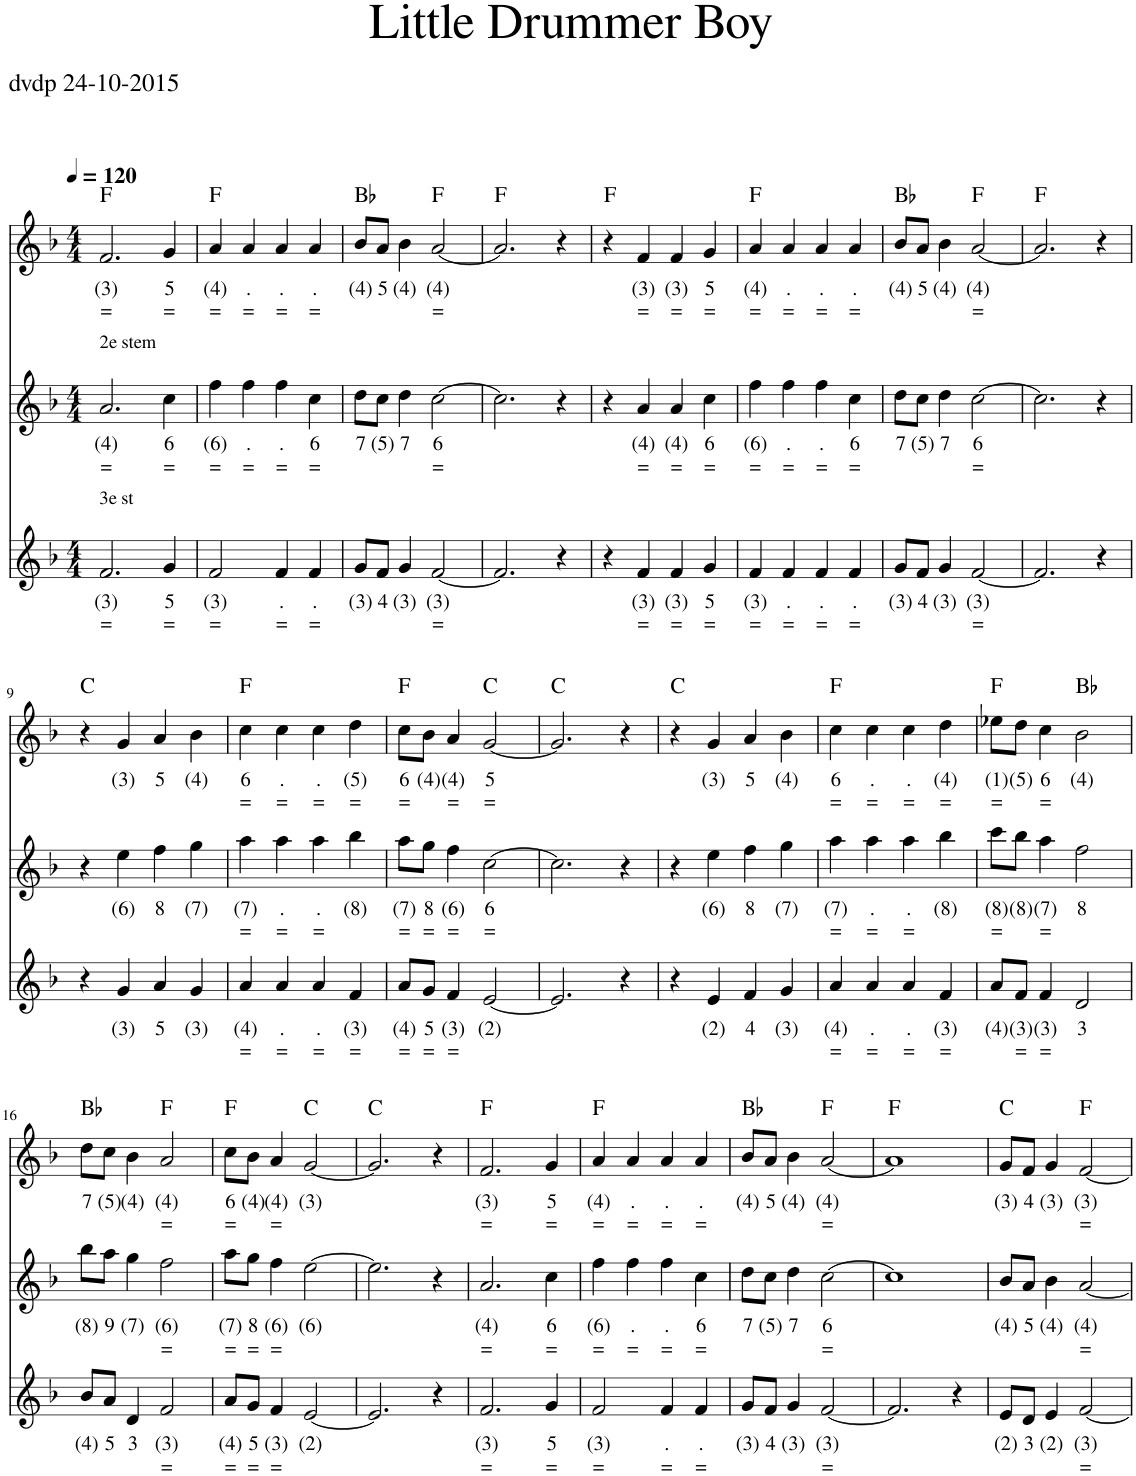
**kern	**text	**text	**kern	**text	**text	**kern	**text	**text	**harte
*part3	*part3	*part3	*part2	*part2	*part2	*part1	*part1	*part1	*part1
*staff3	*staff3	*staff3	*staff2	*staff2	*staff2	*staff1	*staff1	*staff1	*
*I"Stem	*	*	*I"Stem	*	*	*I"Stem	*	*	*
*clefG2	*	*	*clefG2	*	*	*clefG2	*	*	*
*k[b-]	*	*	*k[b-]	*	*	*k[b-]	*	*	*
*M4/4	*	*	*M4/4	*	*	*M4/4	*	*	*
*MM120	*	*	*MM120	*	*	*MM120	*	*	*
=1	=1	=1	=1	=1	=1	=1	=1	=1	=1
!	!	!	!LO:TX:a:t=2e stem	!	!	!	!	!	!
!LO:TX:a:t=3e st	!	!	!	!	!	!	!	!	!
!	!LO:LY:b	!LO:LY:b	!	!LO:LY:b	!LO:LY:b	!	!LO:LY:b	!LO:LY:b	!
2.f/	(3)	=	2.a/	(4)	=	2.f/	(3)	=	F:maj
!	!LO:LY:b	!LO:LY:b	!	!LO:LY:b	!LO:LY:b	!	!LO:LY:b	!LO:LY:b	!
4g/	5	=	4cc\	6	=	4g/	5	=	.
=2	=2	=2	=2	=2	=2	=2	=2	=2	=2
!	!LO:LY:b	!LO:LY:b	!	!LO:LY:b	!LO:LY:b	!	!LO:LY:b	!LO:LY:b	!
2f/	(3)	=	4ff\	(6)	=	4a/	(4)	=	F:maj
!	!	!	!	!LO:LY:b	!LO:LY:b	!	!LO:LY:b	!LO:LY:b	!
.	.	.	4ff\	.	=	4a/	.	=	.
!	!LO:LY:b	!LO:LY:b	!	!LO:LY:b	!LO:LY:b	!	!LO:LY:b	!LO:LY:b	!
4f/	.	=	4ff\	.	=	4a/	.	=	.
!	!LO:LY:b	!LO:LY:b	!	!LO:LY:b	!LO:LY:b	!	!LO:LY:b	!LO:LY:b	!
4f/	.	=	4cc\	6	=	4a/	.	=	.
=3	=3	=3	=3	=3	=3	=3	=3	=3	=3
!	!LO:LY:b	!	!	!LO:LY:b	!	!	!LO:LY:b	!	!
8g/L	(3)	.	8dd\L	7	.	8b-/L	(4)	.	Bb:maj
!	!LO:LY:b	!	!	!LO:LY:b	!	!	!LO:LY:b	!	!
8f/J	4	.	8cc\J	(5)	.	8a/J	5	.	.
!	!LO:LY:b	!	!	!LO:LY:b	!	!	!LO:LY:b	!	!
4g/	(3)	.	4dd\	7	.	4b-\	(4)	.	.
!	!LO:LY:b	!LO:LY:b	!	!LO:LY:b	!LO:LY:b	!	!LO:LY:b	!LO:LY:b	!
[2f/	(3)	=	[2cc\	6	=	[2a/	(4)	=	F:maj
=4	=4	=4	=4	=4	=4	=4	=4	=4	=4
2.f/]	.	.	2.cc\]	.	.	2.a/]	.	.	F:maj
4r	.	.	4r	.	.	4r	.	.	.
=5	=5	=5	=5	=5	=5	=5	=5	=5	=5
4r	.	.	4r	.	.	4r	.	.	F:maj
!	!LO:LY:b	!LO:LY:b	!	!LO:LY:b	!LO:LY:b	!	!LO:LY:b	!LO:LY:b	!
4f/	(3)	=	4a/	(4)	=	4f/	(3)	=	.
!	!LO:LY:b	!LO:LY:b	!	!LO:LY:b	!LO:LY:b	!	!LO:LY:b	!LO:LY:b	!
4f/	(3)	=	4a/	(4)	=	4f/	(3)	=	.
!	!LO:LY:b	!LO:LY:b	!	!LO:LY:b	!LO:LY:b	!	!LO:LY:b	!LO:LY:b	!
4g/	5	=	4cc\	6	=	4g/	5	=	.
=6	=6	=6	=6	=6	=6	=6	=6	=6	=6
!	!LO:LY:b	!LO:LY:b	!	!LO:LY:b	!LO:LY:b	!	!LO:LY:b	!LO:LY:b	!
4f/	(3)	=	4ff\	(6)	=	4a/	(4)	=	F:maj
!	!LO:LY:b	!LO:LY:b	!	!LO:LY:b	!LO:LY:b	!	!LO:LY:b	!LO:LY:b	!
4f/	.	=	4ff\	.	=	4a/	.	=	.
!	!LO:LY:b	!LO:LY:b	!	!LO:LY:b	!LO:LY:b	!	!LO:LY:b	!LO:LY:b	!
4f/	.	=	4ff\	.	=	4a/	.	=	.
!	!LO:LY:b	!LO:LY:b	!	!LO:LY:b	!LO:LY:b	!	!LO:LY:b	!LO:LY:b	!
4f/	.	=	4cc\	6	=	4a/	.	=	.
=7	=7	=7	=7	=7	=7	=7	=7	=7	=7
!	!LO:LY:b	!	!	!LO:LY:b	!	!	!LO:LY:b	!	!
8g/L	(3)	.	8dd\L	7	.	8b-/L	(4)	.	Bb:maj
!	!LO:LY:b	!	!	!LO:LY:b	!	!	!LO:LY:b	!	!
8f/J	4	.	8cc\J	(5)	.	8a/J	5	.	.
!	!LO:LY:b	!	!	!LO:LY:b	!	!	!LO:LY:b	!	!
4g/	(3)	.	4dd\	7	.	4b-\	(4)	.	.
!	!LO:LY:b	!LO:LY:b	!	!LO:LY:b	!LO:LY:b	!	!LO:LY:b	!LO:LY:b	!
[2f/	(3)	=	[2cc\	6	=	[2a/	(4)	=	F:maj
=8	=8	=8	=8	=8	=8	=8	=8	=8	=8
2.f/]	.	.	2.cc\]	.	.	2.a/]	.	.	F:maj
4r	.	.	4r	.	.	4r	.	.	.
!!LO:LB:g=z
=9	=9	=9	=9	=9	=9	=9	=9	=9	=9
4r	.	.	4r	.	.	4r	.	.	C:maj
!	!LO:LY:b	!	!	!LO:LY:b	!	!	!LO:LY:b	!	!
4g/	(3)	.	4ee\	(6)	.	4g/	(3)	.	.
!	!LO:LY:b	!	!	!LO:LY:b	!	!	!LO:LY:b	!	!
4a/	5	.	4ff\	8	.	4a/	5	.	.
!	!LO:LY:b	!	!	!LO:LY:b	!	!	!LO:LY:b	!	!
4g/	(3)	.	4gg\	(7)	.	4b-\	(4)	.	.
=10	=10	=10	=10	=10	=10	=10	=10	=10	=10
!	!LO:LY:b	!LO:LY:b	!	!LO:LY:b	!LO:LY:b	!	!LO:LY:b	!LO:LY:b	!
4a/	(4)	=	4aa\	(7)	=	4cc\	6	=	F:maj
!	!LO:LY:b	!LO:LY:b	!	!LO:LY:b	!LO:LY:b	!	!LO:LY:b	!LO:LY:b	!
4a/	.	=	4aa\	.	=	4cc\	.	=	.
!	!LO:LY:b	!LO:LY:b	!	!LO:LY:b	!LO:LY:b	!	!LO:LY:b	!LO:LY:b	!
4a/	.	=	4aa\	.	=	4cc\	.	=	.
!	!LO:LY:b	!LO:LY:b	!	!LO:LY:b	!	!	!LO:LY:b	!LO:LY:b	!
4f/	(3)	=	4bb-\	(8)	.	4dd\	(5)	=	.
=11	=11	=11	=11	=11	=11	=11	=11	=11	=11
!	!LO:LY:b	!LO:LY:b	!	!LO:LY:b	!LO:LY:b	!	!LO:LY:b	!LO:LY:b	!
8a/L	(4)	=	8aa\L	(7)	=	8cc\L	6	=	F:maj
!	!LO:LY:b	!LO:LY:b	!	!LO:LY:b	!LO:LY:b	!	!LO:LY:b	!	!
8g/J	5	=	8gg\J	8	=	8b-\J	(4)	.	.
!	!LO:LY:b	!LO:LY:b	!	!LO:LY:b	!LO:LY:b	!	!LO:LY:b	!LO:LY:b	!
4f/	(3)	=	4ff\	(6)	=	4a/	(4)	=	.
!	!LO:LY:b	!	!	!LO:LY:b	!LO:LY:b	!	!LO:LY:b	!LO:LY:b	!
[2e/	(2)	.	[2cc\	6	=	[2g/	5	=	C:maj
=12	=12	=12	=12	=12	=12	=12	=12	=12	=12
2.e/]	.	.	2.cc\]	.	.	2.g/]	.	.	C:maj
4r	.	.	4r	.	.	4r	.	.	.
=13	=13	=13	=13	=13	=13	=13	=13	=13	=13
4r	.	.	4r	.	.	4r	.	.	C:maj
!	!LO:LY:b	!	!	!LO:LY:b	!	!	!LO:LY:b	!	!
4e/	(2)	.	4ee\	(6)	.	4g/	(3)	.	.
!	!LO:LY:b	!	!	!LO:LY:b	!	!	!LO:LY:b	!	!
4f/	4	.	4ff\	8	.	4a/	5	.	.
!	!LO:LY:b	!	!	!LO:LY:b	!	!	!LO:LY:b	!	!
4g/	(3)	.	4gg\	(7)	.	4b-\	(4)	.	.
=14	=14	=14	=14	=14	=14	=14	=14	=14	=14
!	!LO:LY:b	!LO:LY:b	!	!LO:LY:b	!LO:LY:b	!	!LO:LY:b	!LO:LY:b	!
4a/	(4)	=	4aa\	(7)	=	4cc\	6	=	F:maj
!	!LO:LY:b	!LO:LY:b	!	!LO:LY:b	!LO:LY:b	!	!LO:LY:b	!LO:LY:b	!
4a/	.	=	4aa\	.	=	4cc\	.	=	.
!	!LO:LY:b	!LO:LY:b	!	!LO:LY:b	!LO:LY:b	!	!LO:LY:b	!LO:LY:b	!
4a/	.	=	4aa\	.	=	4cc\	.	=	.
!	!LO:LY:b	!LO:LY:b	!	!LO:LY:b	!	!	!LO:LY:b	!LO:LY:b	!
4f/	(3)	=	4bb-\	(8)	.	4dd\	(4)	=	.
=15	=15	=15	=15	=15	=15	=15	=15	=15	=15
!	!LO:LY:b	!	!	!LO:LY:b	!LO:LY:b	!	!LO:LY:b	!LO:LY:b	!
8a/L	(4)	.	8ccc\L	(8)	=	8ee-X\L	(1)	=	F:maj
!	!LO:LY:b	!LO:LY:b	!	!LO:LY:b	!	!	!LO:LY:b	!	!
8f/J	(3)	=	8bb-\J	(8)	.	8dd\J	(5)	.	.
!	!LO:LY:b	!LO:LY:b	!	!LO:LY:b	!LO:LY:b	!	!LO:LY:b	!LO:LY:b	!
4f/	(3)	=	4aa\	(7)	=	4cc\	6	=	.
!	!LO:LY:b	!	!	!LO:LY:b	!	!	!LO:LY:b	!	!
2d/	3	.	2ff\	8	.	2b-\	(4)	.	Bb:maj
!!LO:LB:g=z
=16	=16	=16	=16	=16	=16	=16	=16	=16	=16
!	!LO:LY:b	!	!	!LO:LY:b	!	!	!LO:LY:b	!	!
8b-/L	(4)	.	8bb-\L	(8)	.	8dd\L	7	.	Bb:maj
!	!LO:LY:b	!	!	!LO:LY:b	!	!	!LO:LY:b	!	!
8a/J	5	.	8aa\J	9	.	8cc\J	(5)	.	.
!	!LO:LY:b	!	!	!LO:LY:b	!	!	!LO:LY:b	!	!
4d/	3	.	4gg\	(7)	.	4b-\	(4)	.	.
!	!LO:LY:b	!LO:LY:b	!	!LO:LY:b	!LO:LY:b	!	!LO:LY:b	!LO:LY:b	!
2f/	(3)	=	2ff\	(6)	=	2a/	(4)	=	F:maj
=17	=17	=17	=17	=17	=17	=17	=17	=17	=17
!	!LO:LY:b	!LO:LY:b	!	!LO:LY:b	!LO:LY:b	!	!LO:LY:b	!LO:LY:b	!
8a/L	(4)	=	8aa\L	(7)	=	8cc\L	6	=	F:maj
!	!LO:LY:b	!LO:LY:b	!	!LO:LY:b	!LO:LY:b	!	!LO:LY:b	!	!
8g/J	5	=	8gg\J	8	=	8b-\J	(4)	.	.
!	!LO:LY:b	!LO:LY:b	!	!LO:LY:b	!LO:LY:b	!	!LO:LY:b	!LO:LY:b	!
4f/	(3)	=	4ff\	(6)	=	4a/	(4)	=	.
!	!LO:LY:b	!	!	!LO:LY:b	!	!	!LO:LY:b	!	!
[2e/	(2)	.	[2ee\	(6)	.	[2g/	(3)	.	C:maj
=18	=18	=18	=18	=18	=18	=18	=18	=18	=18
2.e/]	.	.	2.ee\]	.	.	2.g/]	.	.	C:maj
4r	.	.	4r	.	.	4r	.	.	.
=19	=19	=19	=19	=19	=19	=19	=19	=19	=19
!	!LO:LY:b	!LO:LY:b	!	!LO:LY:b	!LO:LY:b	!	!LO:LY:b	!LO:LY:b	!
2.f/	(3)	=	2.a/	(4)	=	2.f/	(3)	=	F:maj
!	!LO:LY:b	!LO:LY:b	!	!LO:LY:b	!LO:LY:b	!	!LO:LY:b	!LO:LY:b	!
4g/	5	=	4cc\	6	=	4g/	5	=	.
=20	=20	=20	=20	=20	=20	=20	=20	=20	=20
!	!LO:LY:b	!LO:LY:b	!	!LO:LY:b	!LO:LY:b	!	!LO:LY:b	!LO:LY:b	!
2f/	(3)	=	4ff\	(6)	=	4a/	(4)	=	F:maj
!	!	!	!	!LO:LY:b	!LO:LY:b	!	!LO:LY:b	!LO:LY:b	!
.	.	.	4ff\	.	=	4a/	.	=	.
!	!LO:LY:b	!LO:LY:b	!	!LO:LY:b	!LO:LY:b	!	!LO:LY:b	!LO:LY:b	!
4f/	.	=	4ff\	.	=	4a/	.	=	.
!	!LO:LY:b	!LO:LY:b	!	!LO:LY:b	!LO:LY:b	!	!LO:LY:b	!LO:LY:b	!
4f/	.	=	4cc\	6	=	4a/	.	=	.
=21	=21	=21	=21	=21	=21	=21	=21	=21	=21
!	!LO:LY:b	!	!	!LO:LY:b	!	!	!LO:LY:b	!	!
8g/L	(3)	.	8dd\L	7	.	8b-/L	(4)	.	Bb:maj
!	!LO:LY:b	!	!	!LO:LY:b	!	!	!LO:LY:b	!	!
8f/J	4	.	8cc\J	(5)	.	8a/J	5	.	.
!	!LO:LY:b	!	!	!LO:LY:b	!	!	!LO:LY:b	!	!
4g/	(3)	.	4dd\	7	.	4b-\	(4)	.	.
!	!LO:LY:b	!LO:LY:b	!	!LO:LY:b	!LO:LY:b	!	!LO:LY:b	!LO:LY:b	!
[2f/	(3)	=	[2cc\	6	=	[2a/	(4)	=	F:maj
=22	=22	=22	=22	=22	=22	=22	=22	=22	=22
2.f/]	.	.	1cc]	.	.	1a]	.	.	F:maj
4r	.	.	.	.	.	.	.	.	.
=23	=23	=23	=23	=23	=23	=23	=23	=23	=23
!	!LO:LY:b	!	!	!LO:LY:b	!	!	!LO:LY:b	!	!
8e/L	(2)	.	8b-/L	(4)	.	8g/L	(3)	.	C:maj
!	!LO:LY:b	!	!	!LO:LY:b	!	!	!LO:LY:b	!	!
8d/J	3	.	8a/J	5	.	8f/J	4	.	.
!	!LO:LY:b	!	!	!LO:LY:b	!	!	!LO:LY:b	!	!
4e/	(2)	.	4b-\	(4)	.	4g/	(3)	.	.
!	!LO:LY:b	!LO:LY:b	!	!LO:LY:b	!LO:LY:b	!	!LO:LY:b	!LO:LY:b	!
[2f/	(3)	=	[2a/	(4)	=	[2f/	(3)	=	F:maj
=	=	=	=	=	=	=	=	=	=
*-	*-	*-	*-	*-	*-	*-	*-	*-	*-
